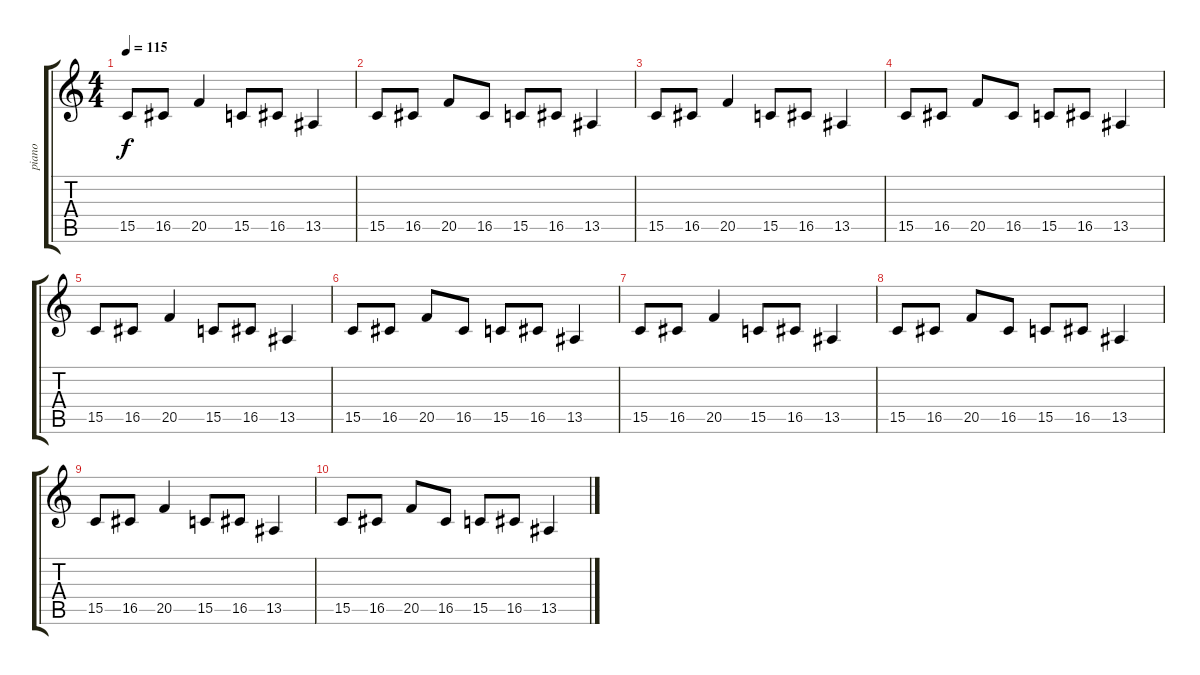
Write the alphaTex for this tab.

\track ("piano" "piano") {instrument electricpiano1}
\staff {score tabs}
\tuning (E4 B3 G3 D3 A2 E2) {hide}
\ts (4 4)
\tempo 115
\clef g2
\ks c
15.5.8{dy f} 16.5.8 20.5.4 15.5.8 16.5.8 13.5.4 |
15.5.8 16.5.8 20.5.8 16.5.8 15.5.8 16.5.8 13.5.4 |
15.5.8 16.5.8 20.5.4 15.5.8 16.5.8 13.5.4 |
15.5.8 16.5.8 20.5.8 16.5.8 15.5.8 16.5.8 13.5.4 |
15.5.8 16.5.8 20.5.4 15.5.8 16.5.8 13.5.4 |
15.5.8 16.5.8 20.5.8 16.5.8 15.5.8 16.5.8 13.5.4 |
15.5.8 16.5.8 20.5.4 15.5.8 16.5.8 13.5.4 |
15.5.8 16.5.8 20.5.8 16.5.8 15.5.8 16.5.8 13.5.4 |
15.5.8 16.5.8 20.5.4 15.5.8 16.5.8 13.5.4 |
15.5.8 16.5.8 20.5.8 16.5.8 15.5.8 16.5.8 13.5.4
